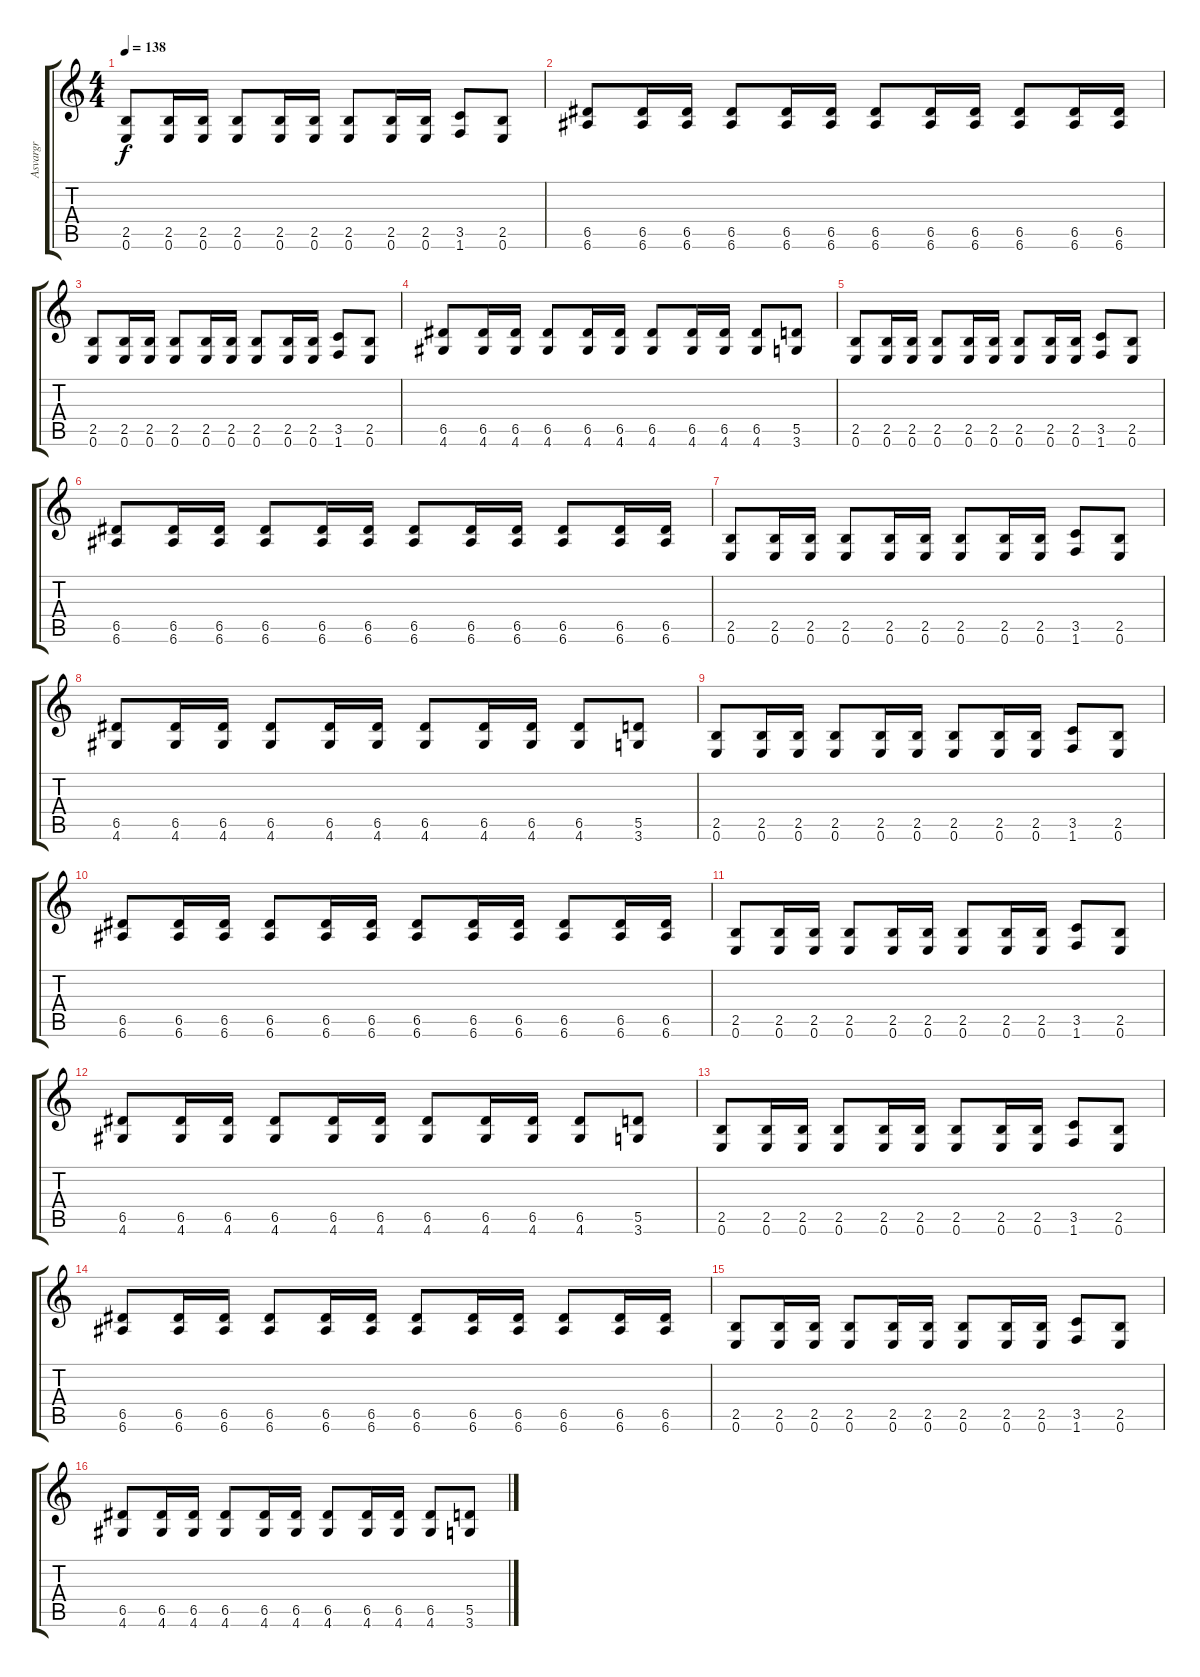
\track ("Asvargr" "Asvargr") {instrument overdrivenguitar}
\staff {score tabs}
\tuning (E4 B3 G3 D3 A2 E2) {hide}
\ts (4 4)
\tempo 138
\clef g2
\ks c
(2.5 0.6).8{dy f} (2.5 0.6).16 (2.5 0.6).16 (2.5 0.6).8 (2.5 0.6).16 (2.5 0.6).16 (2.5 0.6).8 (2.5 0.6).16 (2.5 0.6).16 (3.5 1.6).8 (2.5 0.6).8 |
(6.5 6.6).8 (6.5 6.6).16 (6.5 6.6).16 (6.5 6.6).8 (6.5 6.6).16 (6.5 6.6).16 (6.5 6.6).8 (6.5 6.6).16 (6.5 6.6).16 (6.5 6.6).8 (6.5 6.6).16 (6.5 6.6).16 |
(2.5 0.6).8 (2.5 0.6).16 (2.5 0.6).16 (2.5 0.6).8 (2.5 0.6).16 (2.5 0.6).16 (2.5 0.6).8 (2.5 0.6).16 (2.5 0.6).16 (3.5 1.6).8 (2.5 0.6).8 |
(6.5 4.6).8 (6.5 4.6).16 (6.5 4.6).16 (6.5 4.6).8 (6.5 4.6).16 (6.5 4.6).16 (6.5 4.6).8 (6.5 4.6).16 (6.5 4.6).16 (6.5 4.6).8 (5.5 3.6).8 |
(2.5 0.6).8 (2.5 0.6).16 (2.5 0.6).16 (2.5 0.6).8 (2.5 0.6).16 (2.5 0.6).16 (2.5 0.6).8 (2.5 0.6).16 (2.5 0.6).16 (3.5 1.6).8 (2.5 0.6).8 |
(6.5 6.6).8 (6.5 6.6).16 (6.5 6.6).16 (6.5 6.6).8 (6.5 6.6).16 (6.5 6.6).16 (6.5 6.6).8 (6.5 6.6).16 (6.5 6.6).16 (6.5 6.6).8 (6.5 6.6).16 (6.5 6.6).16 |
(2.5 0.6).8 (2.5 0.6).16 (2.5 0.6).16 (2.5 0.6).8 (2.5 0.6).16 (2.5 0.6).16 (2.5 0.6).8 (2.5 0.6).16 (2.5 0.6).16 (3.5 1.6).8 (2.5 0.6).8 |
(6.5 4.6).8 (6.5 4.6).16 (6.5 4.6).16 (6.5 4.6).8 (6.5 4.6).16 (6.5 4.6).16 (6.5 4.6).8 (6.5 4.6).16 (6.5 4.6).16 (6.5 4.6).8 (5.5 3.6).8 |
(2.5 0.6).8 (2.5 0.6).16 (2.5 0.6).16 (2.5 0.6).8 (2.5 0.6).16 (2.5 0.6).16 (2.5 0.6).8 (2.5 0.6).16 (2.5 0.6).16 (3.5 1.6).8 (2.5 0.6).8 |
(6.5 6.6).8 (6.5 6.6).16 (6.5 6.6).16 (6.5 6.6).8 (6.5 6.6).16 (6.5 6.6).16 (6.5 6.6).8 (6.5 6.6).16 (6.5 6.6).16 (6.5 6.6).8 (6.5 6.6).16 (6.5 6.6).16 |
(2.5 0.6).8 (2.5 0.6).16 (2.5 0.6).16 (2.5 0.6).8 (2.5 0.6).16 (2.5 0.6).16 (2.5 0.6).8 (2.5 0.6).16 (2.5 0.6).16 (3.5 1.6).8 (2.5 0.6).8 |
(6.5 4.6).8 (6.5 4.6).16 (6.5 4.6).16 (6.5 4.6).8 (6.5 4.6).16 (6.5 4.6).16 (6.5 4.6).8 (6.5 4.6).16 (6.5 4.6).16 (6.5 4.6).8 (5.5 3.6).8 |
(2.5 0.6).8 (2.5 0.6).16 (2.5 0.6).16 (2.5 0.6).8 (2.5 0.6).16 (2.5 0.6).16 (2.5 0.6).8 (2.5 0.6).16 (2.5 0.6).16 (3.5 1.6).8 (2.5 0.6).8 |
(6.5 6.6).8 (6.5 6.6).16 (6.5 6.6).16 (6.5 6.6).8 (6.5 6.6).16 (6.5 6.6).16 (6.5 6.6).8 (6.5 6.6).16 (6.5 6.6).16 (6.5 6.6).8 (6.5 6.6).16 (6.5 6.6).16 |
(2.5 0.6).8 (2.5 0.6).16 (2.5 0.6).16 (2.5 0.6).8 (2.5 0.6).16 (2.5 0.6).16 (2.5 0.6).8 (2.5 0.6).16 (2.5 0.6).16 (3.5 1.6).8 (2.5 0.6).8 |
(6.5 4.6).8 (6.5 4.6).16 (6.5 4.6).16 (6.5 4.6).8 (6.5 4.6).16 (6.5 4.6).16 (6.5 4.6).8 (6.5 4.6).16 (6.5 4.6).16 (6.5 4.6).8 (5.5 3.6).8
